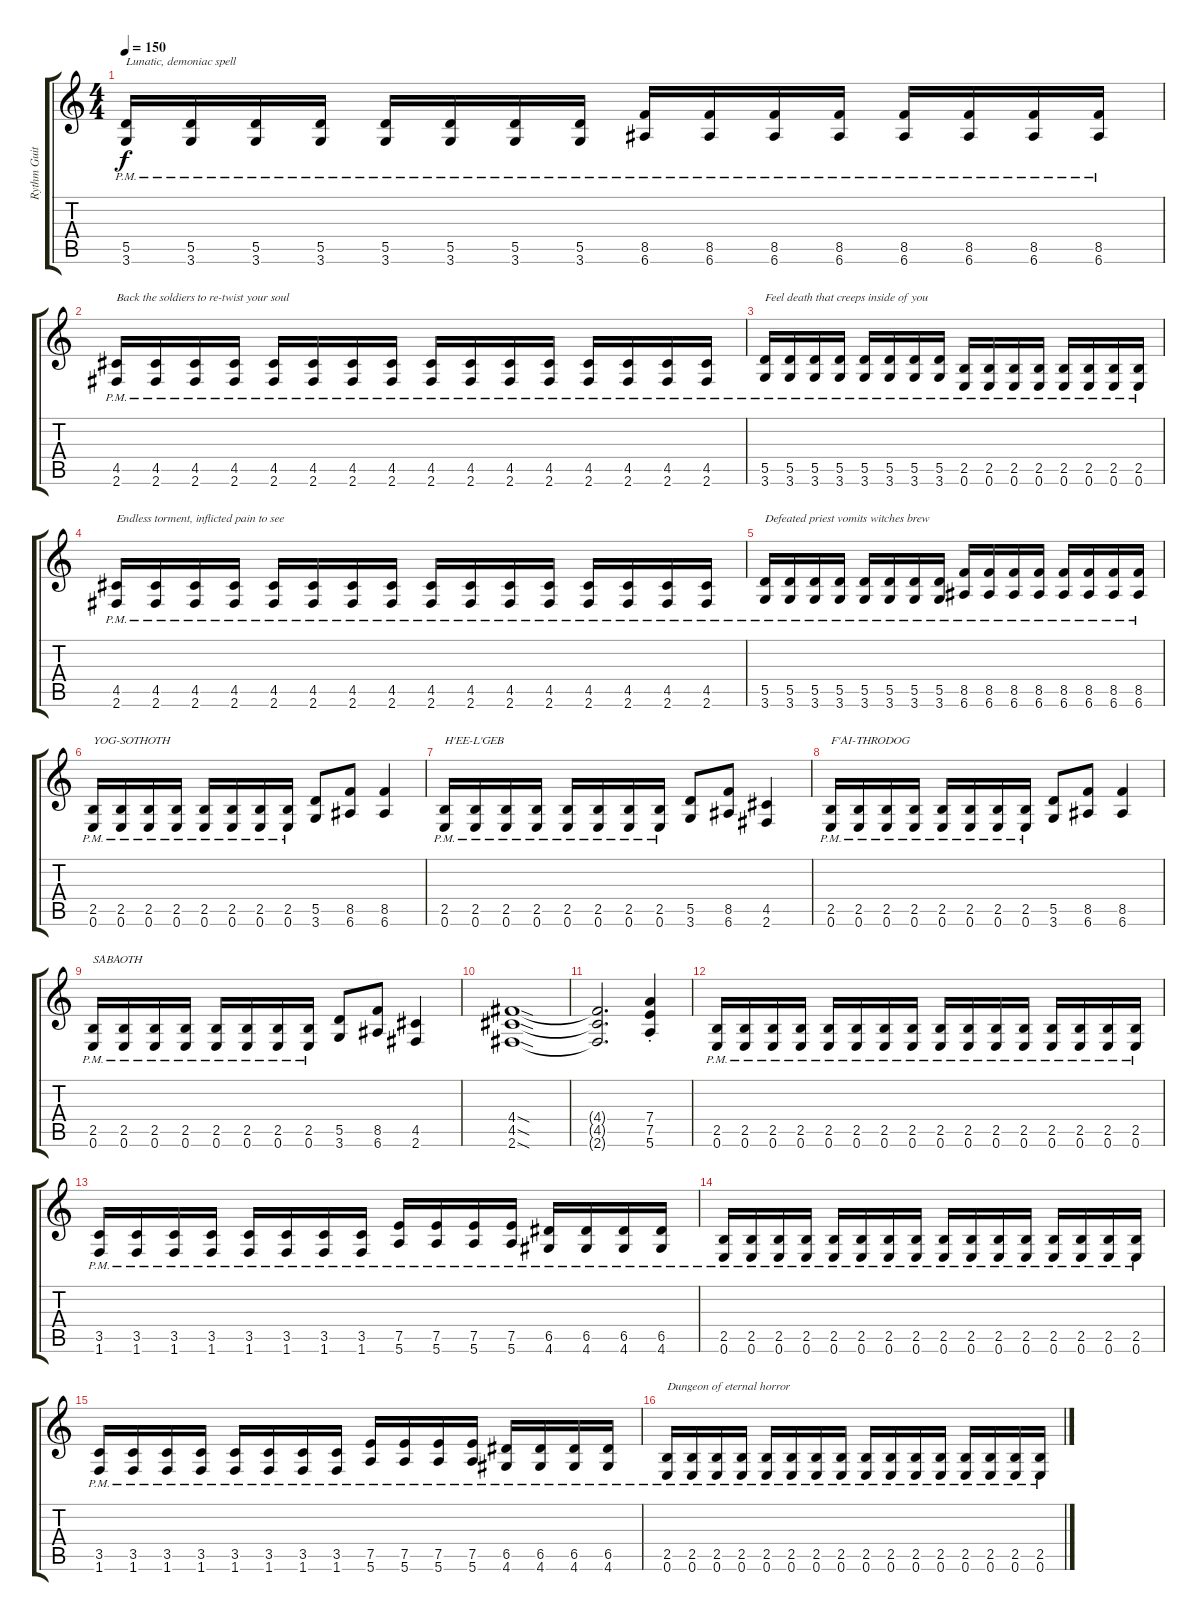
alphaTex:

\track ("Rythm Guitar" "Rythm Guit") {instrument distortionguitar}
\staff {score tabs}
\tuning (E4 B3 G3 D3 A2 E2) {hide}
\ts (4 4)
\tempo 150
\clef g2
\ks c
(5.5{pm} 3.6{pm}).16{txt "Lunatic, demoniac spell" dy f} (5.5{pm} 3.6{pm}).16 (5.5{pm} 3.6{pm}).16 (5.5{pm} 3.6{pm}).16 (5.5{pm} 3.6{pm}).16 (5.5{pm} 3.6{pm}).16 (5.5{pm} 3.6{pm}).16 (5.5{pm} 3.6{pm}).16 (8.5{pm} 6.6{pm}).16 (8.5{pm} 6.6{pm}).16 (8.5{pm} 6.6{pm}).16 (8.5{pm} 6.6{pm}).16 (8.5{pm} 6.6{pm}).16 (8.5{pm} 6.6{pm}).16 (8.5{pm} 6.6{pm}).16 (8.5{pm} 6.6{pm}).16 |
(4.5{pm} 2.6{pm}).16{txt "Back the soldiers to re-twist your soul"} (4.5{pm} 2.6{pm}).16 (4.5{pm} 2.6{pm}).16 (4.5{pm} 2.6{pm}).16 (4.5{pm} 2.6{pm}).16 (4.5{pm} 2.6{pm}).16 (4.5{pm} 2.6{pm}).16 (4.5{pm} 2.6{pm}).16 (4.5{pm} 2.6{pm}).16 (4.5{pm} 2.6{pm}).16 (4.5{pm} 2.6{pm}).16 (4.5{pm} 2.6{pm}).16 (4.5{pm} 2.6{pm}).16 (4.5{pm} 2.6{pm}).16 (4.5{pm} 2.6{pm}).16 (4.5{pm} 2.6{pm}).16 |
(5.5{pm} 3.6{pm}).16{txt "Feel death that creeps inside of you"} (5.5{pm} 3.6{pm}).16 (5.5{pm} 3.6{pm}).16 (5.5{pm} 3.6{pm}).16 (5.5{pm} 3.6{pm}).16 (5.5{pm} 3.6{pm}).16 (5.5{pm} 3.6{pm}).16 (5.5{pm} 3.6{pm}).16 (2.5{pm} 0.6{pm}).16 (2.5{pm} 0.6{pm}).16 (2.5{pm} 0.6{pm}).16 (2.5{pm} 0.6{pm}).16 (2.5{pm} 0.6{pm}).16 (2.5{pm} 0.6{pm}).16 (2.5{pm} 0.6{pm}).16 (2.5{pm} 0.6{pm}).16 |
(4.5{pm} 2.6{pm}).16{txt "Endless torment, inflicted pain to see"} (4.5{pm} 2.6{pm}).16 (4.5{pm} 2.6{pm}).16 (4.5{pm} 2.6{pm}).16 (4.5{pm} 2.6{pm}).16 (4.5{pm} 2.6{pm}).16 (4.5{pm} 2.6{pm}).16 (4.5{pm} 2.6{pm}).16 (4.5{pm} 2.6{pm}).16 (4.5{pm} 2.6{pm}).16 (4.5{pm} 2.6{pm}).16 (4.5{pm} 2.6{pm}).16 (4.5{pm} 2.6{pm}).16 (4.5{pm} 2.6{pm}).16 (4.5{pm} 2.6{pm}).16 (4.5{pm} 2.6{pm}).16 |
(5.5{pm} 3.6{pm}).16{txt "Defeated priest vomits witches brew"} (5.5{pm} 3.6{pm}).16 (5.5{pm} 3.6{pm}).16 (5.5{pm} 3.6{pm}).16 (5.5{pm} 3.6{pm}).16 (5.5{pm} 3.6{pm}).16 (5.5{pm} 3.6{pm}).16 (5.5{pm} 3.6{pm}).16 (8.5{pm} 6.6{pm}).16 (8.5{pm} 6.6{pm}).16 (8.5{pm} 6.6{pm}).16 (8.5{pm} 6.6{pm}).16 (8.5{pm} 6.6{pm}).16 (8.5{pm} 6.6{pm}).16 (8.5{pm} 6.6{pm}).16 (8.5{pm} 6.6{pm}).16 |
(2.5{pm} 0.6{pm}).16{txt "YOG-SOTHOTH"} (2.5{pm} 0.6{pm}).16 (2.5{pm} 0.6{pm}).16 (2.5{pm} 0.6{pm}).16 (2.5{pm} 0.6{pm}).16 (2.5{pm} 0.6{pm}).16 (2.5{pm} 0.6{pm}).16 (2.5{pm} 0.6{pm}).16 (5.5 3.6).8 (8.5 6.6).8 (8.5 6.6).4 |
(2.5{pm} 0.6{pm}).16{txt "H'EE-L'GEB"} (2.5{pm} 0.6{pm}).16 (2.5{pm} 0.6{pm}).16 (2.5{pm} 0.6{pm}).16 (2.5{pm} 0.6{pm}).16 (2.5{pm} 0.6{pm}).16 (2.5{pm} 0.6{pm}).16 (2.5{pm} 0.6{pm}).16 (5.5 3.6).8 (8.5 6.6).8 (4.5 2.6).4 |
(2.5{pm} 0.6{pm}).16{txt "F'AI-THRODOG"} (2.5{pm} 0.6{pm}).16 (2.5{pm} 0.6{pm}).16 (2.5{pm} 0.6{pm}).16 (2.5{pm} 0.6{pm}).16 (2.5{pm} 0.6{pm}).16 (2.5{pm} 0.6{pm}).16 (2.5{pm} 0.6{pm}).16 (5.5 3.6).8 (8.5 6.6).8 (8.5 6.6).4 |
(2.5{pm} 0.6{pm}).16{txt "SABAOTH"} (2.5{pm} 0.6{pm}).16 (2.5{pm} 0.6{pm}).16 (2.5{pm} 0.6{pm}).16 (2.5{pm} 0.6{pm}).16 (2.5{pm} 0.6{pm}).16 (2.5{pm} 0.6{pm}).16 (2.5{pm} 0.6{pm}).16 (5.5 3.6).8 (8.5 6.6).8 (4.5 2.6).4 |
(4.4{sod} 4.5{sod} 2.6{sod}).1 |
(4.4{t} 4.5{t} 2.6{t}).2{d} (7.4{st} 7.5{st} 5.6{st}).4 |
(2.5{pm} 0.6{pm}).16 (2.5{pm} 0.6{pm}).16 (2.5{pm} 0.6{pm}).16 (2.5{pm} 0.6{pm}).16 (2.5{pm} 0.6{pm}).16 (2.5{pm} 0.6{pm}).16 (2.5{pm} 0.6{pm}).16 (2.5{pm} 0.6{pm}).16 (2.5{pm} 0.6{pm}).16 (2.5{pm} 0.6{pm}).16 (2.5{pm} 0.6{pm}).16 (2.5{pm} 0.6{pm}).16 (2.5{pm} 0.6{pm}).16 (2.5{pm} 0.6{pm}).16 (2.5{pm} 0.6{pm}).16 (2.5{pm} 0.6{pm}).16 |
(3.5{pm} 1.6{pm}).16 (3.5{pm} 1.6{pm}).16 (3.5{pm} 1.6{pm}).16 (3.5{pm} 1.6{pm}).16 (3.5{pm} 1.6{pm}).16 (3.5{pm} 1.6{pm}).16 (3.5{pm} 1.6{pm}).16 (3.5{pm} 1.6{pm}).16 (7.5{pm} 5.6{pm}).16 (7.5{pm} 5.6{pm}).16 (7.5{pm} 5.6{pm}).16 (7.5{pm} 5.6{pm}).16 (6.5{pm} 4.6{pm}).16 (6.5{pm} 4.6{pm}).16 (6.5{pm} 4.6{pm}).16 (6.5{pm} 4.6{pm}).16 |
(2.5{pm} 0.6{pm}).16 (2.5{pm} 0.6{pm}).16 (2.5{pm} 0.6{pm}).16 (2.5{pm} 0.6{pm}).16 (2.5{pm} 0.6{pm}).16 (2.5{pm} 0.6{pm}).16 (2.5{pm} 0.6{pm}).16 (2.5{pm} 0.6{pm}).16 (2.5{pm} 0.6{pm}).16 (2.5{pm} 0.6{pm}).16 (2.5{pm} 0.6{pm}).16 (2.5{pm} 0.6{pm}).16 (2.5{pm} 0.6{pm}).16 (2.5{pm} 0.6{pm}).16 (2.5{pm} 0.6{pm}).16 (2.5{pm} 0.6{pm}).16 |
(3.5{pm} 1.6{pm}).16 (3.5{pm} 1.6{pm}).16 (3.5{pm} 1.6{pm}).16 (3.5{pm} 1.6{pm}).16 (3.5{pm} 1.6{pm}).16 (3.5{pm} 1.6{pm}).16 (3.5{pm} 1.6{pm}).16 (3.5{pm} 1.6{pm}).16 (7.5{pm} 5.6{pm}).16 (7.5{pm} 5.6{pm}).16 (7.5{pm} 5.6{pm}).16 (7.5{pm} 5.6{pm}).16 (6.5{pm} 4.6{pm}).16 (6.5{pm} 4.6{pm}).16 (6.5{pm} 4.6{pm}).16 (6.5{pm} 4.6{pm}).16 |
(2.5{pm} 0.6{pm}).16{txt "Dungeon of eternal horror"} (2.5{pm} 0.6{pm}).16 (2.5{pm} 0.6{pm}).16 (2.5{pm} 0.6{pm}).16 (2.5{pm} 0.6{pm}).16 (2.5{pm} 0.6{pm}).16 (2.5{pm} 0.6{pm}).16 (2.5{pm} 0.6{pm}).16 (2.5{pm} 0.6{pm}).16 (2.5{pm} 0.6{pm}).16 (2.5{pm} 0.6{pm}).16 (2.5{pm} 0.6{pm}).16 (2.5{pm} 0.6{pm}).16 (2.5{pm} 0.6{pm}).16 (2.5{pm} 0.6{pm}).16 (2.5{pm} 0.6{pm}).16
